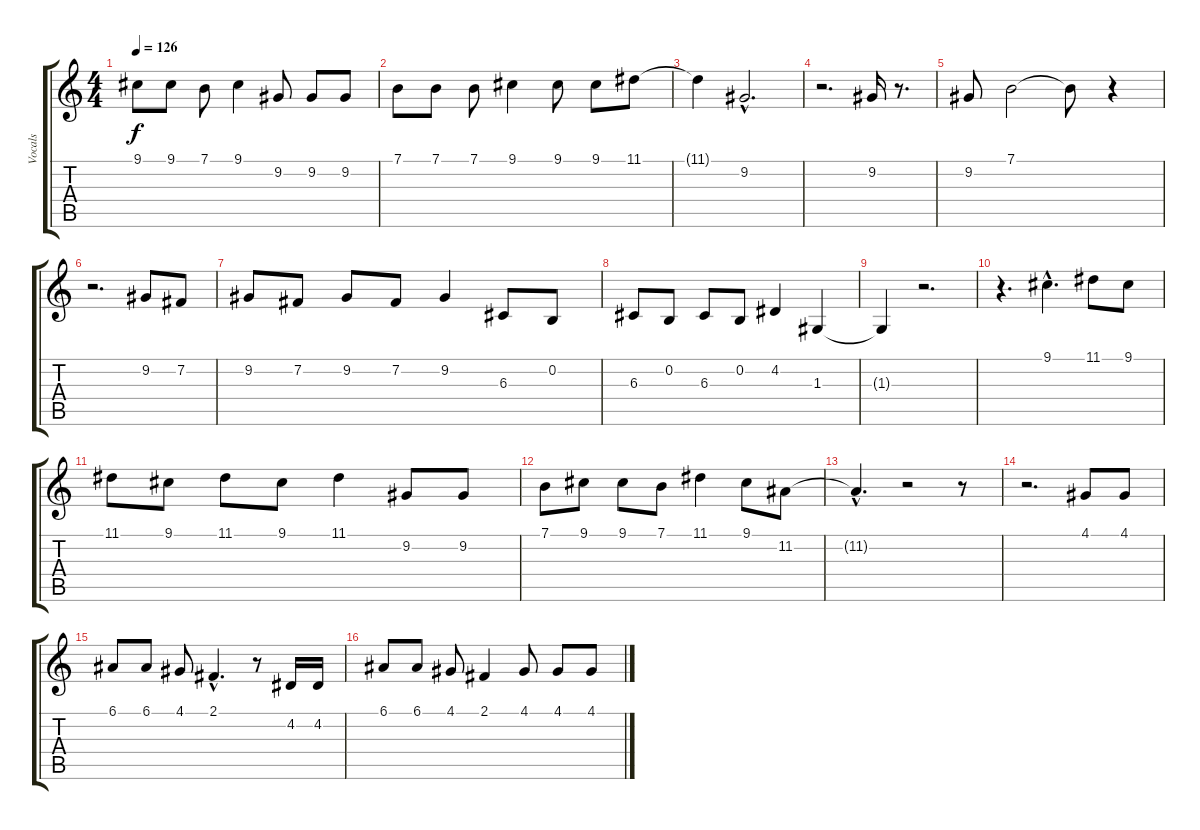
\track ("Vocals" "Vocals") {instrument lead2sawtooth}
\staff {score tabs}
\tuning (E4 B3 G3 D3 A2 E2) {hide}
\ts (4 4)
\tempo 126
\clef g2
\ks c
9.1.8{dy f} 9.1.8 7.1.8 9.1.4 9.2.8 9.2.8 9.2.8 |
7.1.8 7.1.8 7.1.8 9.1.4 9.1.8 9.1.8 11.1.8 |
11.1{t}.4 9.2{hac}.2{d} |
r.2{d} 9.2.16 r.8{d} |
9.2.8 7.1.2 7.1{t}.8 r.4 |
r.2{d} 9.2.8 7.2.8 |
9.2.8 7.2.8 9.2.8 7.2.8 9.2.4 6.3.8 0.2.8 |
6.3.8 0.2.8 6.3.8 0.2.8 4.2.4 1.3.4 |
1.3{t}.4 r.2{d} |
r.4{d} 9.1{hac}.4{d} 11.1.8 9.1.8 |
11.1.8 9.1.8 11.1.8 9.1.8 11.1.4 9.2.8 9.2.8 |
7.1.8 9.1.8 9.1.8 7.1.8 11.1.4 9.1.8 11.2.8 |
11.2{hac t}.4{d} r.2 r.8 |
r.2{d} 4.1.8 4.1.8 |
6.1.8 6.1.8 4.1.8 2.1{hac}.4{d} r.8 4.2.16 4.2.16 |
6.1.8 6.1.8 4.1.8 2.1.4 4.1.8 4.1.8 4.1.8
